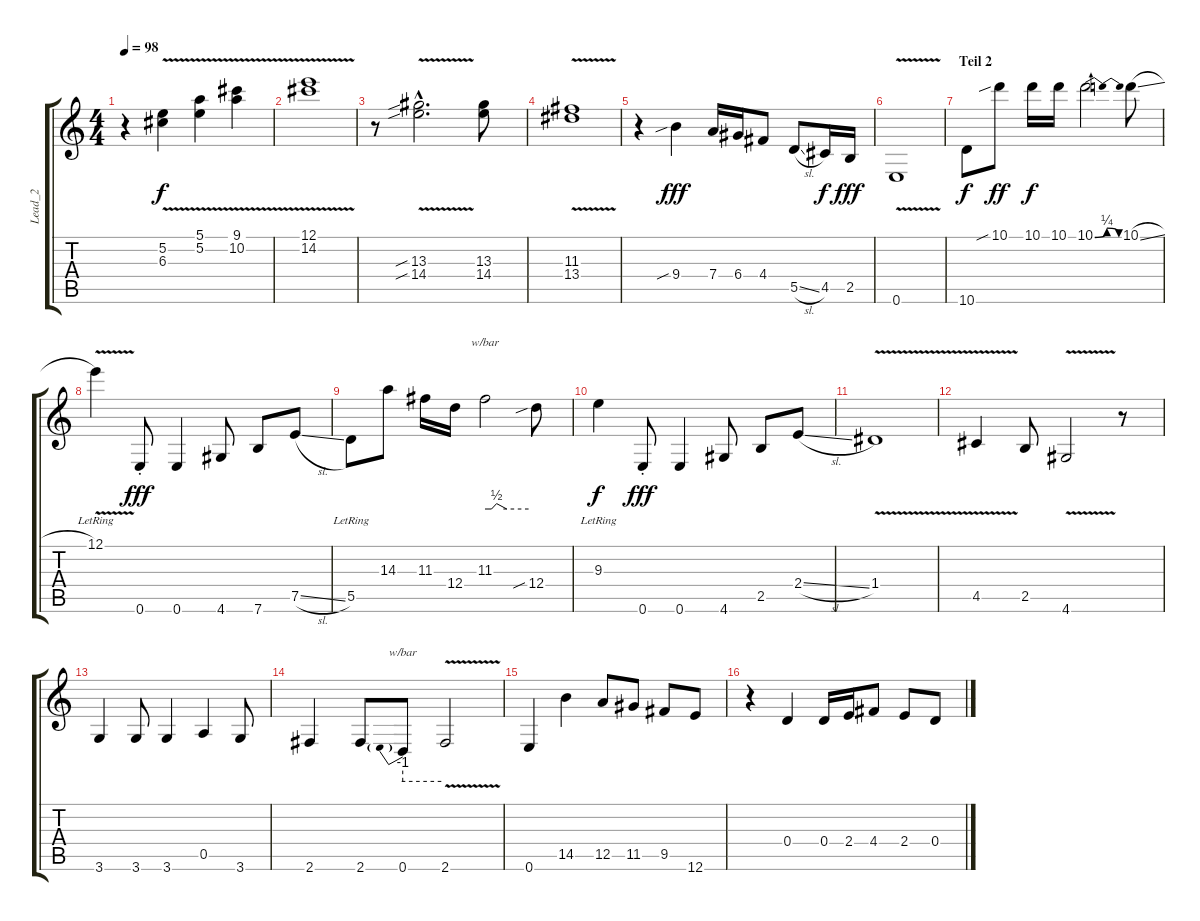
\track ("Lead_2" "Lead_2") {instrument acousticguitarnylon}
\staff {score tabs}
\tuning (E4 B3 G3 D3 A2 E2) {hide}
\ts (4 4)
\tempo 98
\clef g2
\ks c
r.4{dy fff} (5.2{v} 6.3{v}).4{dy f} (5.1{v} 5.2{v}).4 (9.1{v} 10.2{v}).4 |
(12.1{v} 14.2{v}).1 |
r.8 (13.3{v sib hac} 14.4{v sib hac}).2{d} (13.3 14.4).8 |
(11.3{v} 13.4).1 |
r.4 9.4{sib}.4{dy fff} 7.4.16 6.4.16 4.4.8 5.5{sl}.8 4.5.16{dy f} 2.5.16{dy fff} |
0.6{v}.1 |
\section ("" "Teil 2")
10.6.8{dy f instrument acousticguitarnylon} 10.1{sib}.8{dy ff} 10.1.16{dy f} 10.1.16 10.1{be (bendrelease 0 0 30 1 45 1 60 0)}.2 10.1{sl}.8 |
12.1{v lr}.4 0.6{st}.8{dy fff instrument electricguitarclean} 0.6.4 4.6.8 7.6.8 7.5{sl}.8 |
5.5{lr}.8 14.3.8{instrument acousticguitarnylon} 11.3.16 12.4.16 11.3.2{tbe (custom default 0 0 9 0 16 2 30 0 60 0)} 12.4{sib}.8 |
9.3{lr}.4{dy f} 0.6{st}.8{dy fff instrument electricguitarclean} 0.6.4 4.6.8 2.5.8 2.4{sl}.8 |
1.4{v}.1 |
4.5{v}.4{instrument electricguitarclean} 2.5.8 4.6{v}.2 r.8 |
3.6.4 3.6.8 3.6.4 0.5.4 3.6.8 |
2.6.4 2.6.8 0.6.8{tbe (predive default 0 -4 60 -4)} 2.6{v}.2 |
0.6.4 14.5.4{volume 16 instrument acousticguitarsteel} 12.5.8 11.5.8 9.5.8 12.6.8 |
r.4{instrument electricbasspick} 0.4.4 0.4.16 2.4.16 4.4.8 2.4.8 0.4.8
